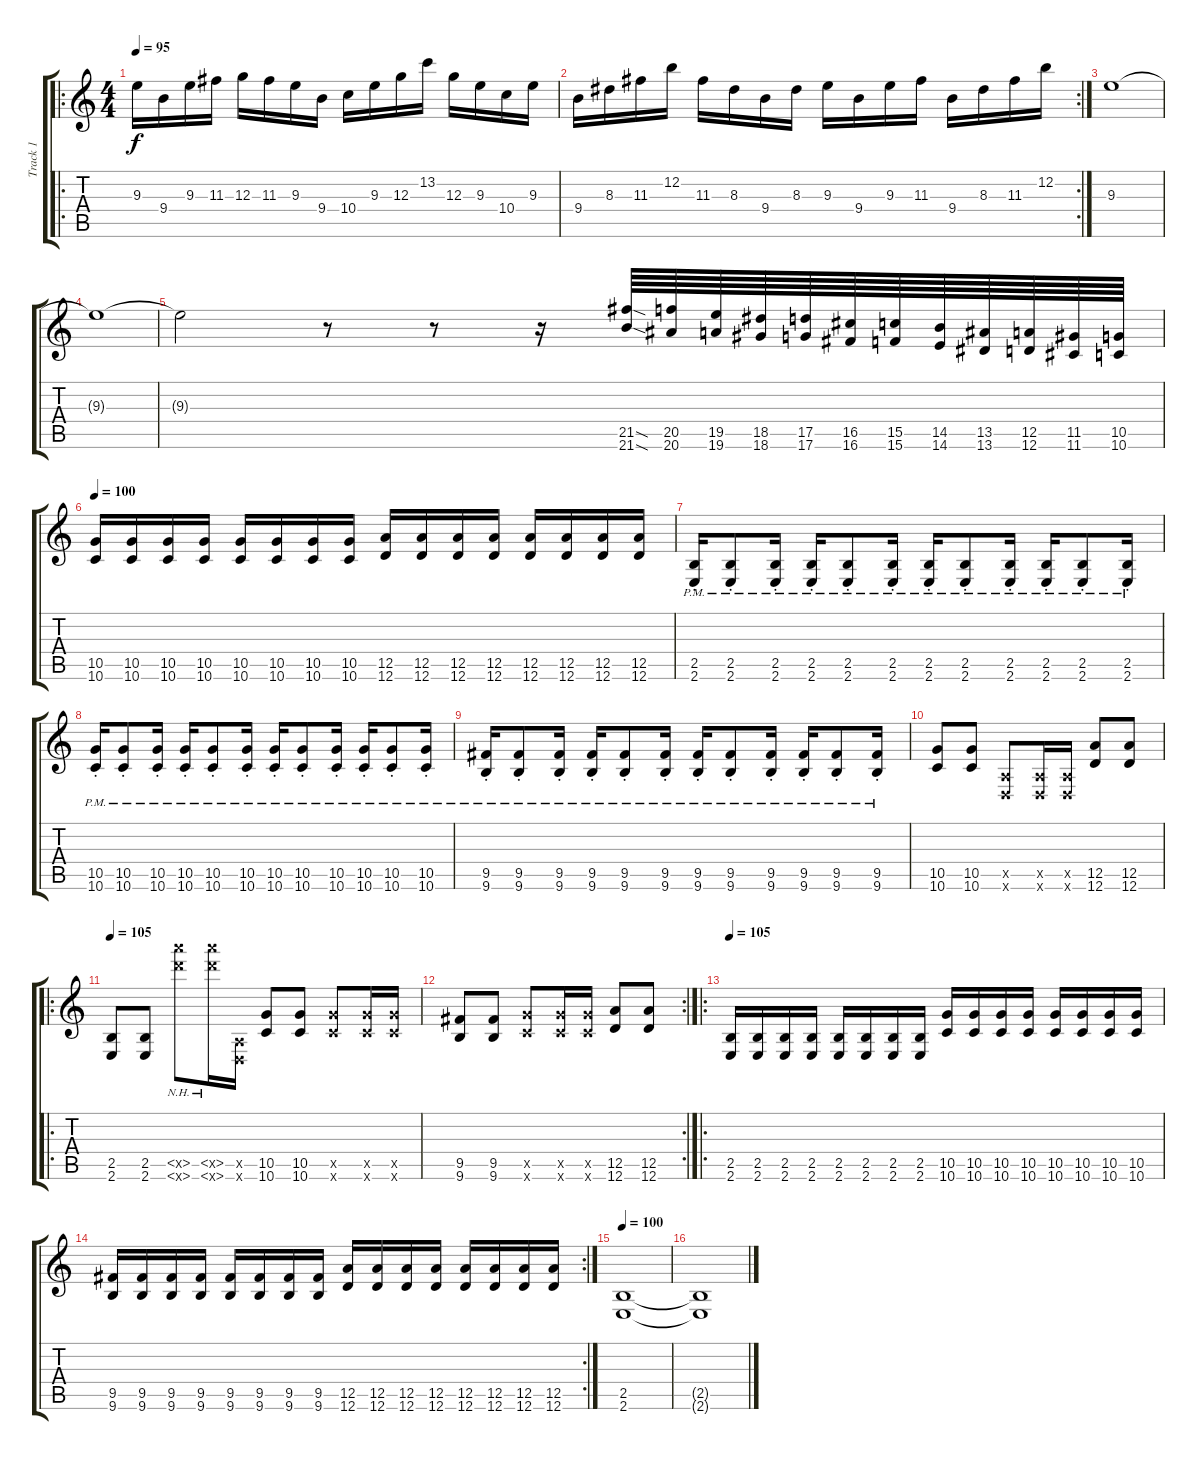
\track ("Track 1" "Track 1") {instrument distortionguitar}
\staff {score tabs}
\tuning (E4 B3 G3 D3 A2 D2) {hide}
\ro
\ts (4 4)
\tempo 95
\clef g2
\ks c
9.3.16{dy f} 9.4.16 9.3.16 11.3.16 12.3.16 11.3.16 9.3.16 9.4.16 10.4.16 9.3.16 12.3.16 13.2.16 12.3.16 9.3.16 10.4.16 9.3.16 |
\rc 2
9.4.16 8.3.16 11.3.16 12.2.16 11.3.16 8.3.16 9.4.16 8.3.16 9.3.16 9.4.16 9.3.16 11.3.16 9.4.16 8.3.16 11.3.16 12.2.16 |
9.3.1{volume 5} |
9.3{t}.1 |
9.3{t}.2 r.8 r.8 r.16 (21.5{sod} 21.6{sod}).64{volume 16 instrument guitarfretnoise} (20.5 20.6).64 (19.5 19.6).64 (18.5 18.6).64 (17.5 17.6).64 (16.5 16.6).64 (15.5 15.6).64 (14.5 14.6).64 (13.5 13.6).64 (12.5 12.6).64 (11.5 11.6).64 (10.5 10.6).64 |
\tempo 100
(10.5 10.6).16{volume 13 instrument distortionguitar} (10.5 10.6).16 (10.5 10.6).16 (10.5 10.6).16 (10.5 10.6).16 (10.5 10.6).16 (10.5 10.6).16 (10.5 10.6).16 (12.5 12.6).16 (12.5 12.6).16 (12.5 12.6).16 (12.5 12.6).16 (12.5 12.6).16 (12.5 12.6).16 (12.5 12.6).16 (12.5 12.6).16 |
(2.5{pm st} 2.6{pm st}).16 (2.5{pm st} 2.6{pm st}).8 (2.5{pm st} 2.6{pm st}).16 (2.5{pm st} 2.6{pm st}).16 (2.5{pm st} 2.6{pm st}).8 (2.5{pm st} 2.6{pm st}).16 (2.5{pm st} 2.6{pm st}).16 (2.5{pm st} 2.6{pm st}).8 (2.5{pm st} 2.6{pm st}).16 (2.5{pm st} 2.6{pm st}).16 (2.5{pm st} 2.6{pm st}).8 (2.5{pm st} 2.6{pm st}).16 |
(10.5{pm st} 10.6{pm st}).16 (10.5{pm st} 10.6{pm st}).8 (10.5{pm st} 10.6{pm st}).16 (10.5{pm st} 10.6{pm st}).16 (10.5{pm st} 10.6{pm st}).8 (10.5{pm st} 10.6{pm st}).16 (10.5{pm st} 10.6{pm st}).16 (10.5{pm st} 10.6{pm st}).8 (10.5{pm st} 10.6{pm st}).16 (10.5{pm st} 10.6{pm st}).16 (10.5{pm st} 10.6{pm st}).8 (10.5{pm st} 10.6{pm st}).16 |
(9.5{pm st} 9.6{pm st}).16 (9.5{pm st} 9.6{pm st}).8 (9.5{pm st} 9.6{pm st}).16 (9.5{pm st} 9.6{pm st}).16 (9.5{pm st} 9.6{pm st}).8 (9.5{pm st} 9.6{pm st}).16 (9.5{pm st} 9.6{pm st}).16 (9.5{pm st} 9.6{pm st}).8 (9.5{pm st} 9.6{pm st}).16 (9.5{pm st} 9.6{pm st}).16 (9.5{pm st} 9.6{pm st}).8 (9.5{pm st} 9.6{pm st}).16 |
(10.5 10.6).8 (10.5 10.6).8 (0.5{x} 0.6{x}).8 (0.5{x} 0.6{x}).16 (0.5{x} 0.6{x}).16 (12.5 12.6).8 (12.5 12.6).8 |
\ro
\tempo 105
(2.5 2.6).8 (2.5 2.6).8 (2.5{nh x} 2.6{nh x}).8 (2.5{nh x} 2.6{nh x}).16 (0.5{x} 0.6{x}).16 (10.5 10.6).8 (10.5 10.6).8 (10.5{x} 10.6{x}).8 (10.5{x} 10.6{x}).16 (10.5{x} 10.6{x}).16 |
\rc 2
(9.5 9.6).8 (9.5 9.6).8 (10.5{x} 10.6{x}).8 (10.5{x} 10.6{x}).16 (10.5{x} 10.6{x}).16 (12.5 12.6).8 (12.5 12.6).8 |
\ro
\tempo 105
(2.5 2.6).16 (2.5 2.6).16 (2.5 2.6).16 (2.5 2.6).16 (2.5 2.6).16 (2.5 2.6).16 (2.5 2.6).16 (2.5 2.6).16 (10.5 10.6).16 (10.5 10.6).16 (10.5 10.6).16 (10.5 10.6).16 (10.5 10.6).16 (10.5 10.6).16 (10.5 10.6).16 (10.5 10.6).16 |
\rc 2
(9.5 9.6).16 (9.5 9.6).16 (9.5 9.6).16 (9.5 9.6).16 (9.5 9.6).16 (9.5 9.6).16 (9.5 9.6).16 (9.5 9.6).16 (12.5 12.6).16 (12.5 12.6).16 (12.5 12.6).16 (12.5 12.6).16 (12.5 12.6).16 (12.5 12.6).16 (12.5 12.6).16 (12.5 12.6).16 |
\tempo 100
(2.5 2.6).1{volume 5} |
(2.5{t} 2.6{t}).1
